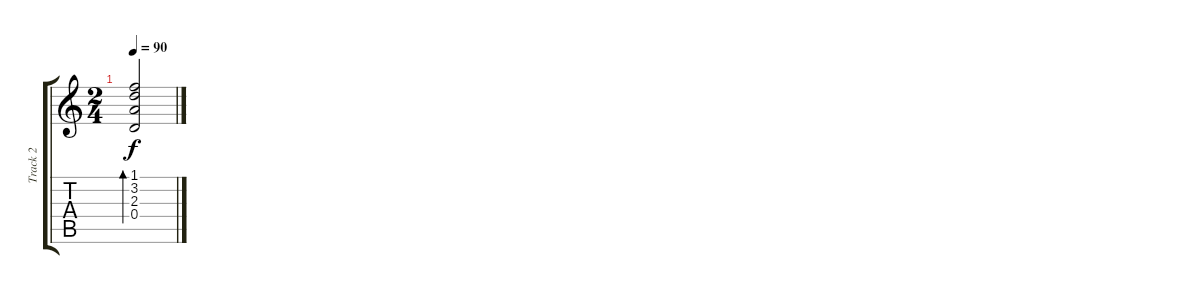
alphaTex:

\track ("Track 2" "Track 2") {instrument acousticguitarnylon}
\staff {score tabs}
\tuning (E4 B3 G3 D3 A2 E2) {hide}
\ts (2 4)
\tempo 90
\clef g2
\ks c
(1.1 3.2 2.3 0.4).2{bd 240 dy f}
